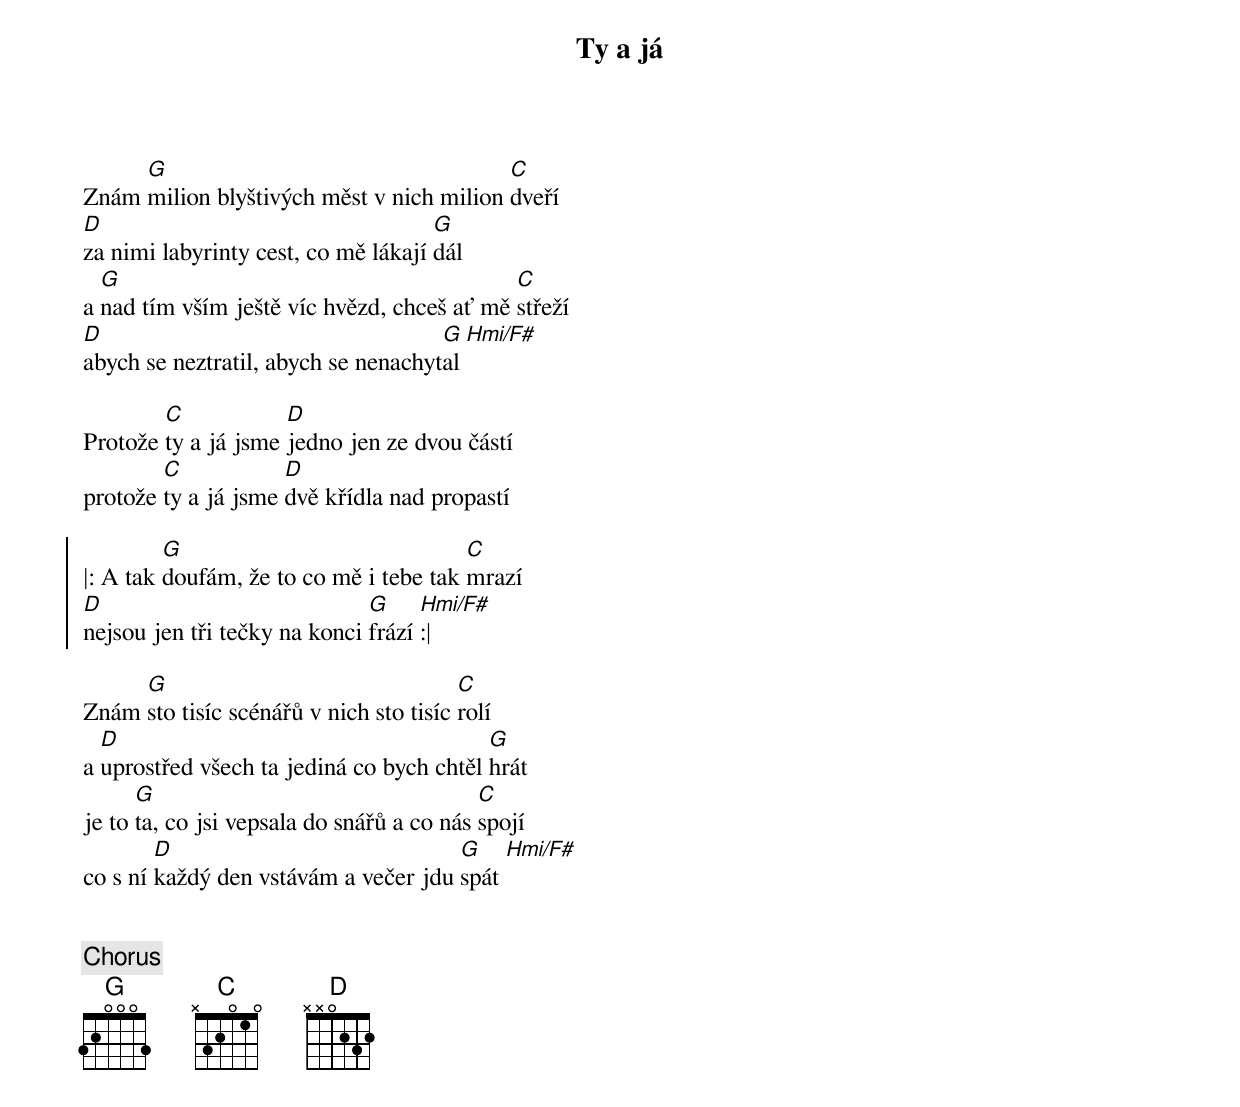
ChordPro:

{title: Ty a já}
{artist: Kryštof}
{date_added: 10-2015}
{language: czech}
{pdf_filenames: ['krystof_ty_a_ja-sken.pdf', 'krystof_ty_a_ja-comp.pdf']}
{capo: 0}
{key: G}
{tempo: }
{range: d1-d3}
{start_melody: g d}


{start_of_verse}
Znám [G]milion blyštivých měst v nich milion [C]dveří
[D]za nimi labyrinty cest, co mě lákají [G]dál
a [G]nad tím vším ještě víc hvězd, chceš ať mě [C]střeží
[D]abych se neztratil, abych se nenachyt[G]al [Hmi/F#]
{end_of_verse}

{start_of_bridge}
Protože [C]ty a já jsme [D]jedno jen ze dvou částí
protože [C]ty a já jsme [D]dvě křídla nad propastí
{end_of_bridge}

{start_of_chorus}
|: A tak [G]doufám, že to co mě i tebe tak [C]mrazí
[D]nejsou jen tři tečky na konci [G]frází [Hmi/F#]:|
{end_of_chorus}

{start_of_verse}
Znám [G]sto tisíc scénářů v nich sto tisíc [C]rolí
a [D]uprostřed všech ta jediná co bych chtěl [G]hrát
je to [G]ta, co jsi vepsala do snářů a co nás [C]spojí
co s ní [D]každý den vstávám a večer jdu [G]spát [Hmi/F#]
{end_of_verse}

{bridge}

{chorus}
